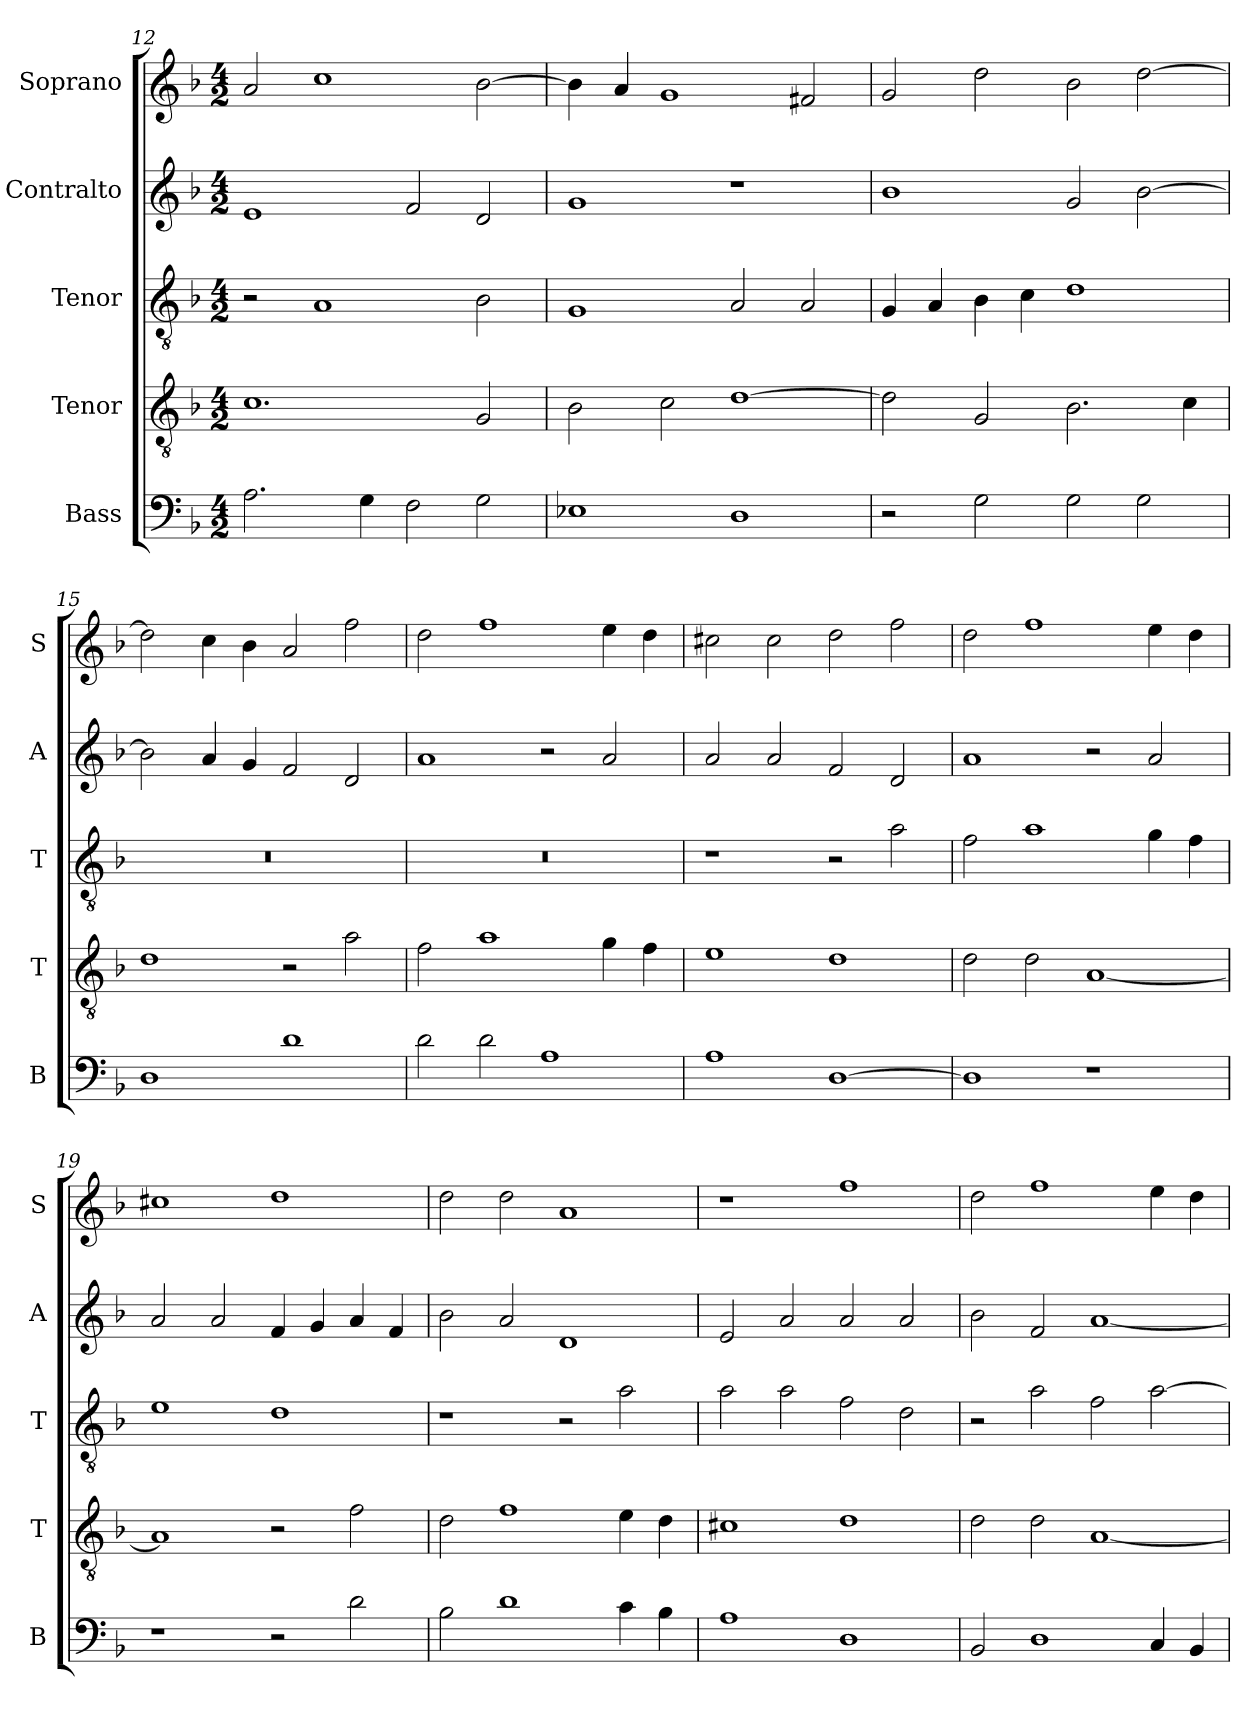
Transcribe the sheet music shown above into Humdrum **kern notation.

**kern	**kern	**kern	**kern	**kern
*part5	*part4	*part3	*part2	*part1
*staff5	*staff4	*staff3	*staff2	*staff1
*I"Bass	*I"Tenor	*I"Tenor	*I"Contralto	*I"Soprano
*I'B	*I'T	*I'T	*I'A	*I'S
*clefF4	*clefGv2	*clefGv2	*clefG2	*clefG2
*k[b-]	*k[b-]	*k[b-]	*k[b-]	*k[b-]
*D:aeo	*D:aeo	*D:aeo	*D:aeo	*D:aeo
*M4/2	*M4/2	*M4/2	*M4/2	*M4/2
=12	=12	=12	=12	=12
2.A	1.c	2r	1e	2a
.	.	1A	.	1cc
4G	.	.	.	.
2F	.	.	2f	.
2G	2G	2B-	2d	[2b-
=13	=13	=13	=13	=13
1E-X	2B-	1G	1g	4b-]
.	.	.	.	4a
.	2c	.	.	1g
1D	[1d	2A	1r	.
.	.	2A	.	2f#X
=14	=14	=14	=14	=14
2r	2d]	4G	1b-	2g
.	.	4A	.	.
2G	2G	4B-	.	2dd
.	.	4c	.	.
2G	2.B-	1d	2g	2b-
2G	.	.	[2b-	[2dd
.	4c	.	.	.
=15	=15	=15	=15	=15
1D	1d	0r	2b-]	2dd]
.	.	.	4a	4cc
.	.	.	4g	4b-
1d	2r	.	2f	2a
.	2a	.	2d	2ff
=16	=16	=16	=16	=16
2d	2f	0r	1a	2dd
2d	1a	.	.	1ff
1A	.	.	2r	.
.	4g	.	2a	4ee
.	4f	.	.	4dd
=17	=17	=17	=17	=17
1A	1e	1r	2a	2cc#X
.	.	.	2a	2cc#
[1D	1d	2r	2f	2dd
.	.	2a	2d	2ff
=18	=18	=18	=18	=18
1D]	2d	2f	1a	2dd
.	2d	1a	.	1ff
1r	[1A	.	2r	.
.	.	4g	2a	4ee
.	.	4f	.	4dd
=19	=19	=19	=19	=19
1r	1A]	1e	2a	1cc#X
.	.	.	2a	.
2r	2r	1d	4f	1dd
.	.	.	4g	.
2d	2f	.	4a	.
.	.	.	4f	.
=20	=20	=20	=20	=20
2B-	2d	1r	2b-	2dd
1d	1f	.	2a	2dd
.	.	2r	1d	1a
4c	4e	2a	.	.
4B-	4d	.	.	.
=21	=21	=21	=21	=21
1A	1c#X	2a	2e	1r
.	.	2a	2a	.
1D	1d	2f	2a	1ff
.	.	2d	2a	.
=22	=22	=22	=22	=22
2BB-	2d	2r	2b-	2dd
1D	2d	2a	2f	1ff
.	[1A	2f	[1a	.
4C	.	[2a	.	4ee
4BB-	.	.	.	4dd
=	=	=	=	=
*-	*-	*-	*-	*-
